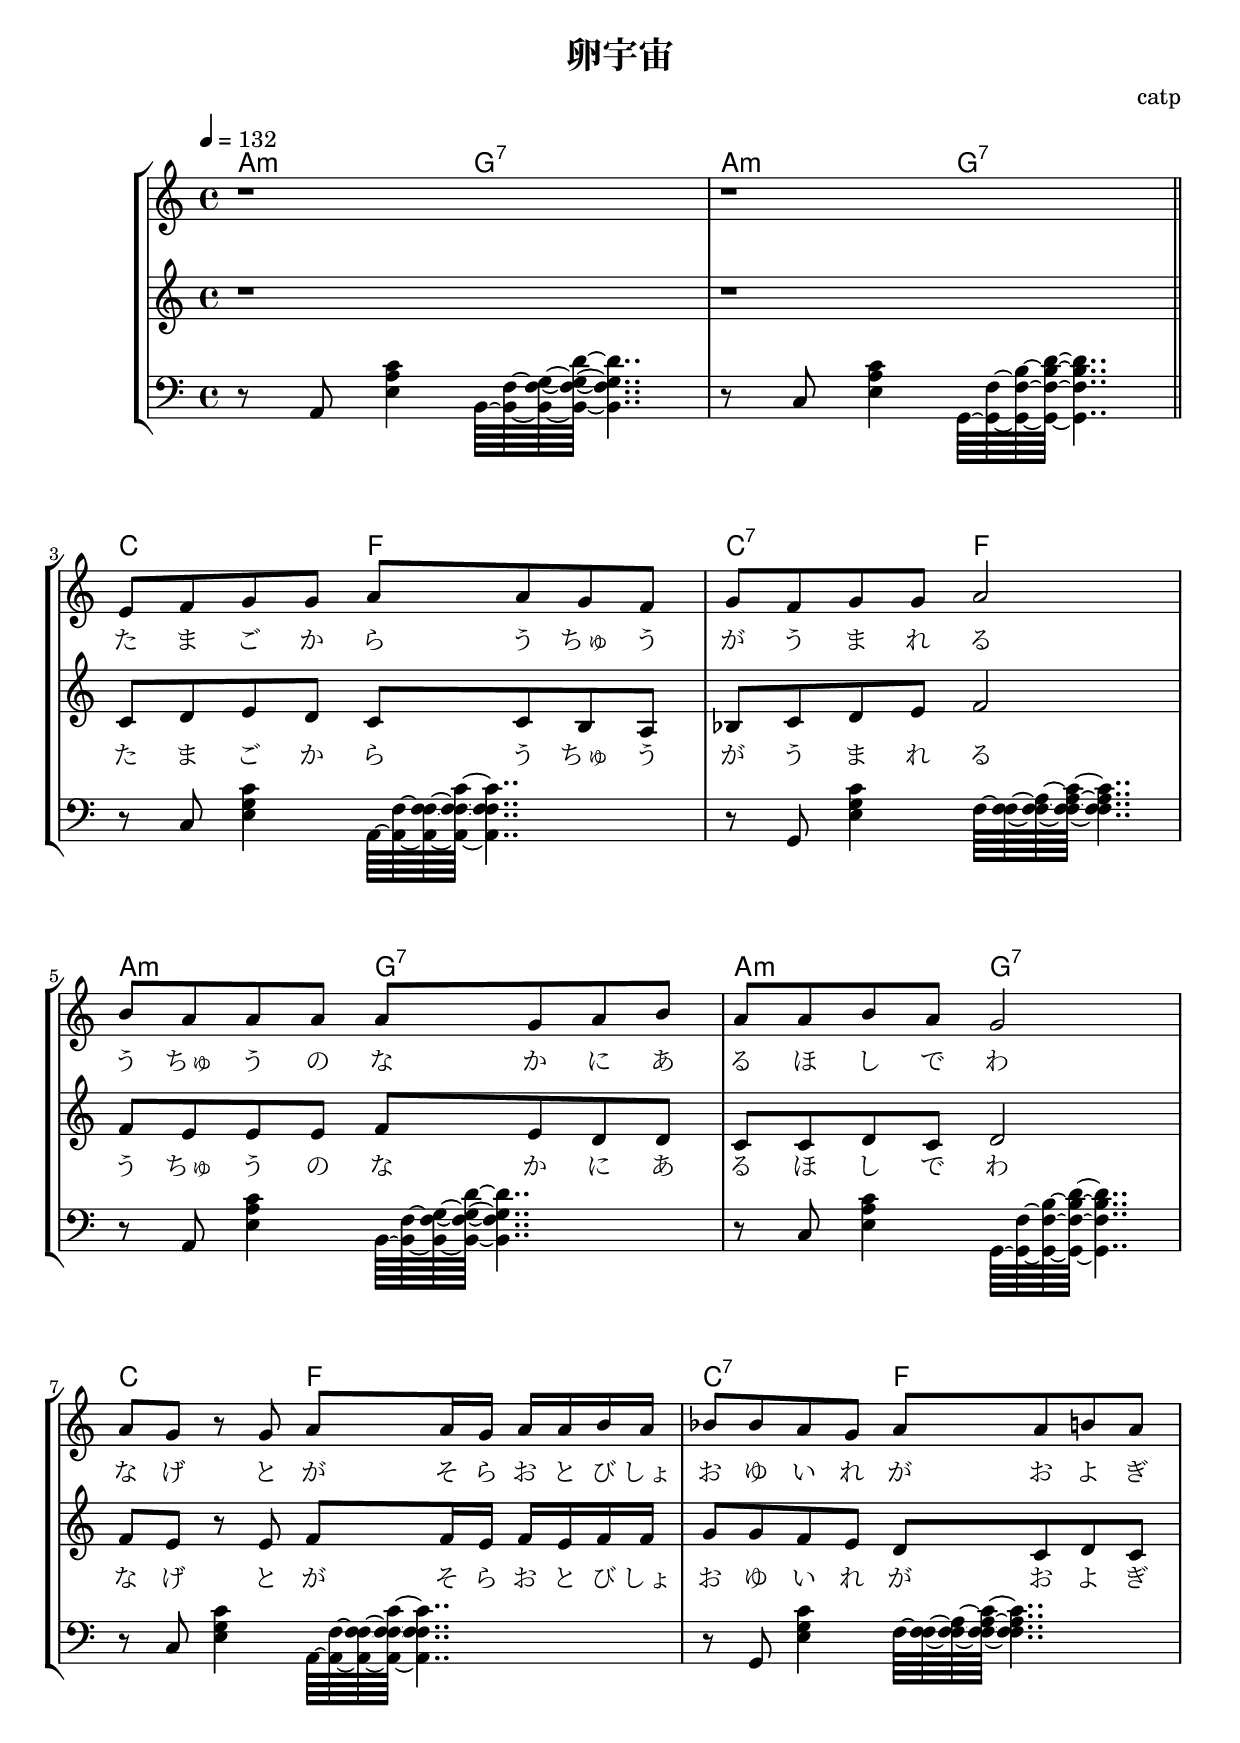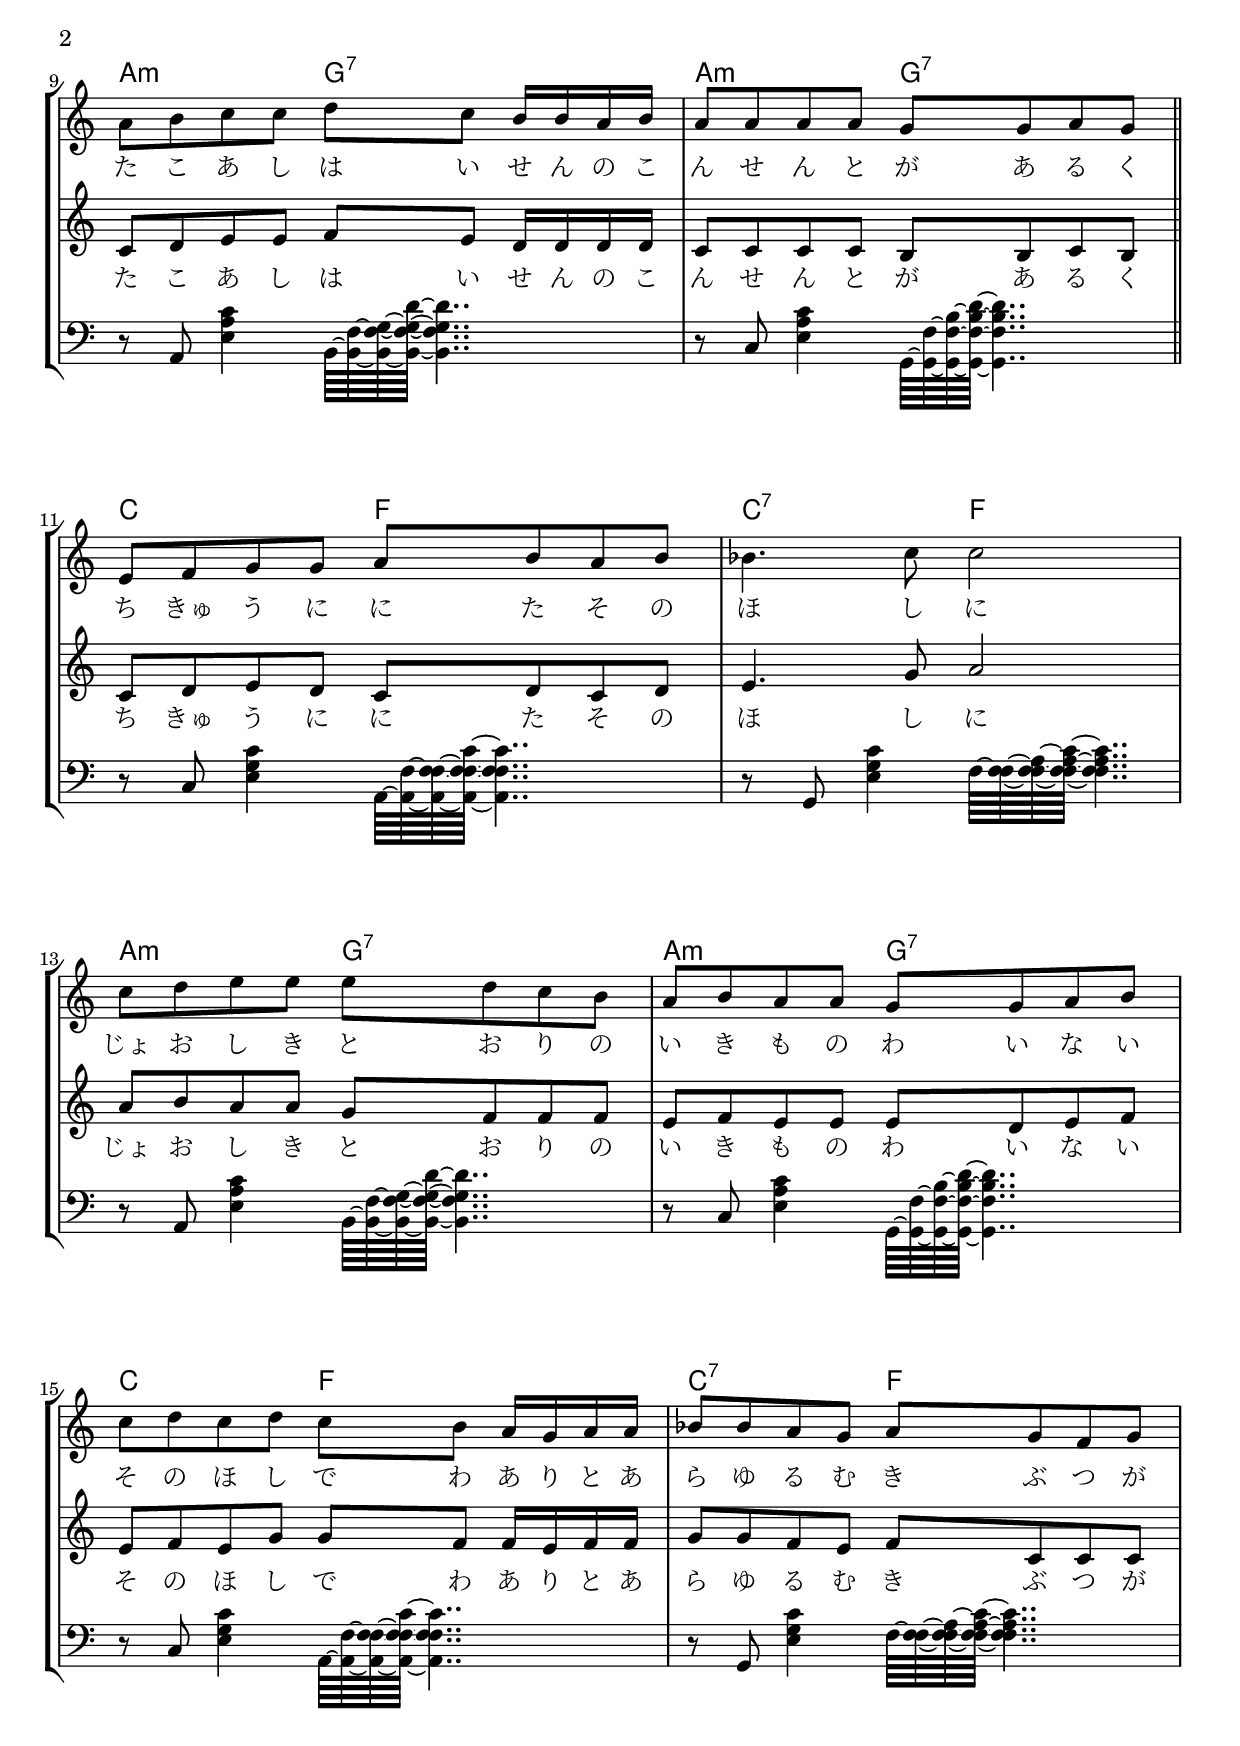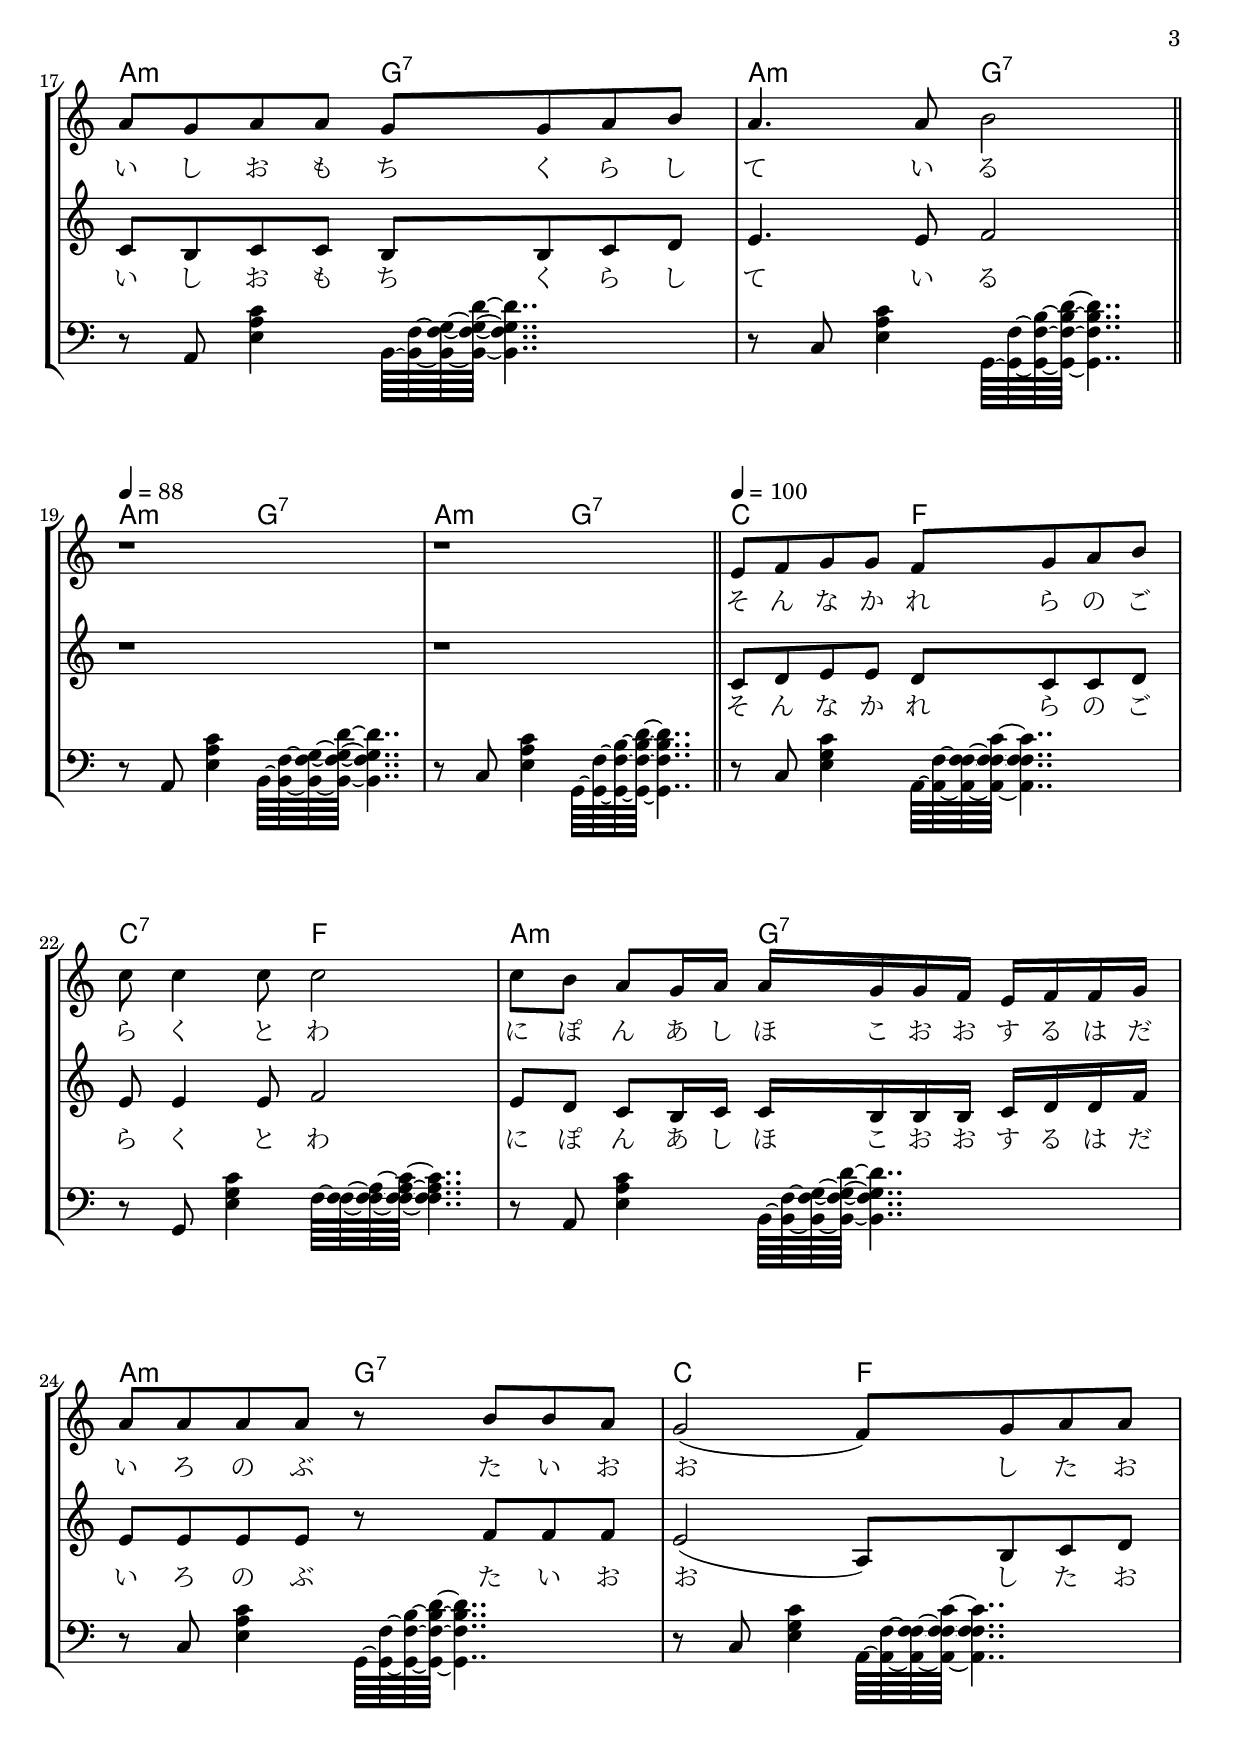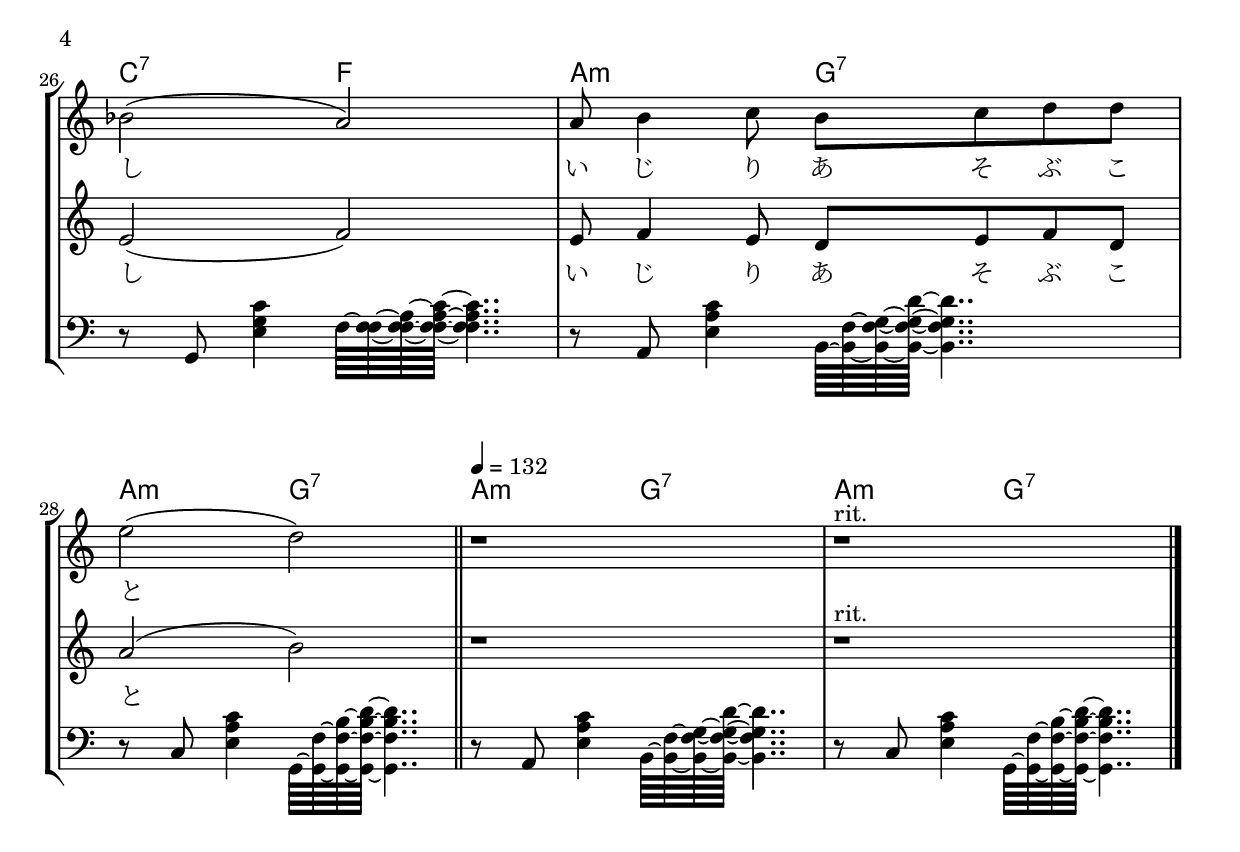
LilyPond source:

\version "2.12.1"

\header {
	title = \markup {卵宇宙}
	composer = \markup \center-column {catp}
}

harmony = \chordmode {
	a2:m g:7 a:m g:7 

	c f c:7 f a:m g:7 a:m g:7 c f c:7 f a:m g:7 a:m g:7 

	c f c:7 f a:m g:7 a:m g:7 c f c:7 f a:m g:7 a:m g:7 

	a:m g:7 a:m g:7 

	c f c:7 f a:m g:7 a:m g:7 c f c:7 f a:m g:7 a:m g:7 

	a:m g:7 a:m g:7 
}

melody = {
	\key c \major
	\tempo 4 = 132
	r1 | r1   
	\set Staff.midiInstrument = #"fss0.23"
	e'8  f'8  g'8  g'8  a'8  a'8  g'8  f'8 
	g'8  f'8  g'8  g'8  a'2 
	b'8  a'8  a'8  a'8  a'8  g'8  a'8  b'8 
	a'8  a'8  b'8  a'8  g'2 
	a'8  g'8  r8  g'8  a'8  a'16  g'16  a'16  a'16  b'16  a'16 
	bes'8  bes'8  a'8  g'8  a'8  a'8  b'8  a'8 
	a'8  b'8  c''8  c''8  d''8  c''8  b'16  b'16  a'16  b'16 
	a'8  a'8  a'8  a'8  g'8  g'8  a'8  g'8
	\set Staff.midiInstrument = #"fss0.23"
	e'8  f'8  g'8  g'8  a'8  b'8  a'8  b'8 
	bes'4.  c''8  c''2 
	c''8  d''8  e''8  e''8  e''8  d''8  c''8  b'8 
	a'8  b'8  a'8  a'8  g'8  g'8  a'8  b'8 
	c''8  d''8  c''8  d''8  c''8  b'8  a'16  g'16  a'16  a'16 
	bes'8  bes'8  a'8  g'8  a'8  g'8  f'8  g'8 
	a'8  g'8  a'8  a'8  g'8  g'8  a'8  b'8 
	a'4.  a'8  b'2
	\tempo 4 = 88
	r1 | r1   
	\set Staff.midiInstrument = #"fss0.23"
		\tempo 4 = 100
e'8  f'8  g'8  g'8  f'8  g'8  a'8  b'8 
	c''8  c''4  c''8  c''2 
	c''8  b'8  a'8  g'16  a'16  a'16  g'16  g'16  f'16  e'16  f'16  f'16  g'16 
	a'8  a'8  a'8  a'8  r8  b'8  b'8  a'8 
	g'2  (f'8)  g'8  a'8  a'8 
	bes'2  (a'2) 
	a'8  b'4  c''8  b'8  c''8  d''8  d''8 
	e''2  (d''2)
	\tempo 4 = 132
	r1 | r1^"rit." \bar "|."
}

words = \lyricmode {
	
	た  ま  ご  か  ら  う  ちゅ  う  が  う  ま  れ  る  う  ちゅ  う  の  な  か  に  あ  る  ほ  し  で  わ  な  げ  と  が  そ  ら  お  と  び  しょ  お  ゆ  い  れ  が  お  よ  ぎ  た  こ  あ  し  は  い  せ  ん  の  こ  ん  せ  ん  と  が  あ  る  く  
	ち  きゅ  う  に  に  た  そ  の  ほ  し  に  じょ  お  し  き  と  お  り  の  い  き  も  の  わ  い  な  い  そ  の  ほ  し  で  わ  あ  り  と  あ  ら  ゆ  る  む  き  ぶ  つ  が  い  し  お  も  ち  く  ら  し  て  い  る  
	
	そ  ん  な  か  れ  ら  の  ご  ら  く  と  わ  に  ぽ  ん  あ  し  ほ  こ  お  お  す  る  は  だ  い  ろ  の  ぶ  た  い  お  お  し  た  お  し  い  じ  り  あ  そ  ぶ  こ  と  
	
}

secondmelody = {
	\key c \major
	\tempo 4 = 132
	r1 | r1   
	\set Staff.midiInstrument = #"mmi0.42"
	c'8  d'8  e'8  d'8  c'8  c'8  b8  a8 
	bes8  c'8  d'8  e'8  f'2 
	f'8  e'8  e'8  e'8  f'8  e'8  d'8  d'8 
	c'8  c'8  d'8  c'8  d'2 
	f'8  e'8  r8  e'8  f'8  f'16  e'16  f'16  e'16  f'16  f'16 
	g'8  g'8  f'8  e'8  d'8  c'8  d'8  c'8 
	c'8  d'8  e'8  e'8  f'8  e'8  d'16  d'16  d'16  d'16 
	c'8  c'8  c'8  c'8  b8  b8  c'8  b8
	\set Staff.midiInstrument = #"mmi0.42"
	c'8  d'8  e'8  d'8  c'8  d'8  c'8  d'8 
	e'4.  g'8  a'2 
	a'8  b'8  a'8  a'8  g'8  f'8  f'8  f'8 
	e'8  f'8  e'8  e'8  e'8  d'8  e'8  f'8 
	e'8  f'8  e'8  g'8  g'8  f'8  f'16  e'16  f'16  f'16 
	g'8  g'8  f'8  e'8  f'8  c'8  c'8  c'8 
	c'8  b8  c'8  c'8  b8  b8  c'8  d'8 
	e'4.  e'8  f'2
	\tempo 4 = 88
	r1 | r1   
	\set Staff.midiInstrument = #"Choir Aahs"
		\tempo 4 = 100
c'8  d'8  e'8  e'8  d'8  c'8  c'8  d'8 
	e'8  e'4  e'8  f'2 
	e'8  d'8  c'8  b16  c'16  c'16  b16  b16  b16  c'16  d'16  d'16  f'16 
	e'8  e'8  e'8  e'8  r8  f'8  f'8  f'8 
	e'2  (a8)  b8  c'8  d'8 
	e'2  (f'2) 
	e'8  f'4  e'8  d'8  e'8  f'8  d'8 
	a'2  (b'2)
	\tempo 4 = 132
	r1 | r1^"rit." \bar "|."
}

secondwords = \lyricmode {
	
	た  ま  ご  か  ら  う  ちゅ  う  が  う  ま  れ  る  う  ちゅ  う  の  な  か  に  あ  る  ほ  し  で  わ  な  げ  と  が  そ  ら  お  と  び  しょ  お  ゆ  い  れ  が  お  よ  ぎ  た  こ  あ  し  は  い  せ  ん  の  こ  ん  せ  ん  と  が  あ  る  く  
	ち  きゅ  う  に  に  た  そ  の  ほ  し  に  じょ  お  し  き  と  お  り  の  い  き  も  の  わ  い  な  い  そ  の  ほ  し  で  わ  あ  り  と  あ  ら  ゆ  る  む  き  ぶ  つ  が  い  し  お  も  ち  く  ら  し  て  い  る  
	
	そ  ん  な  か  れ  ら  の  ご  ら  く  と  わ  に  ぽ  ん  あ  し  ほ  こ  お  お  す  る  は  だ  い  ろ  の  ぶ  た  い  お  お  し  た  お  し  い  じ  り  あ  そ  ぶ  こ  と  
	
}

tempochange = {
	\tempo 4 = 132
	r1 | r1 \bar "||"
	\tempo 4 = 132
	r1 | r1 | r1 | r1 | r1 | r1 | r1 | r1 \bar "||"
	\tempo 4 = 132
	r1 | r1 | r1 | r1 | r1 | r1 | r1 | r1 \bar "||"
	\tempo 4 = 88
	r1 | r1 \bar "||"
	\tempo 4 = 100
	r1 | r1 | r1 | r1 | r1 | r1 | r1 | r1 \bar "||"
	\tempo 4 = 132
	r1 | \tempo 4 = 99 r2 \tempo 4 = 88 r2 \bar "|."
}

mainacc = {
	\clef bass
	\set Staff.midiInstrument = #"Voice Oohs"
	\key c \major
	\tempo 4 = 132
	r8 a,8 <e a c'>4
	b,64~ <b,~ f~> <b,~ f~ g~> <b, f g d'>~ <b, f g d'>4..
	r8 c8 <e a c'>4
	g,64~ <g,~ f~> <g,~ f~ b~> <g, f b d'>~ <g, f b d'>4..
	\bar "||"

	\set Staff.midiInstrument = #"Voice Oohs"
	r8 c8 <e g c'>4
	a,64~ <a,~ f~> <a,~ f~ f~> <a, f f c'>~ <a, f f c'>4..
	r8 g,8 <e g c'>4
	f64~ <f~ f~> <f~ f~ a~> <f f a c'>~ <f f a c'>4..
	r8 a,8 <e a c'>4
	b,64~ <b,~ f~> <b,~ f~ g~> <b, f g d'>~ <b, f g d'>4..
	r8 c8 <e a c'>4
	g,64~ <g,~ f~> <g,~ f~ b~> <g, f b d'>~ <g, f b d'>4..
	r8 c8 <e g c'>4
	a,64~ <a,~ f~> <a,~ f~ f~> <a, f f c'>~ <a, f f c'>4..
	r8 g,8 <e g c'>4
	f64~ <f~ f~> <f~ f~ a~> <f f a c'>~ <f f a c'>4..
	r8 a,8 <e a c'>4
	b,64~ <b,~ f~> <b,~ f~ g~> <b, f g d'>~ <b, f g d'>4..
	r8 c8 <e a c'>4
	g,64~ <g,~ f~> <g,~ f~ b~> <g, f b d'>~ <g, f b d'>4..
	\bar "||"

	\set Staff.midiInstrument = #"Voice Oohs"
	r8 c8 <e g c'>4
	a,64~ <a,~ f~> <a,~ f~ f~> <a, f f c'>~ <a, f f c'>4..
	r8 g,8 <e g c'>4
	f64~ <f~ f~> <f~ f~ a~> <f f a c'>~ <f f a c'>4..
	r8 a,8 <e a c'>4
	b,64~ <b,~ f~> <b,~ f~ g~> <b, f g d'>~ <b, f g d'>4..
	r8 c8 <e a c'>4
	g,64~ <g,~ f~> <g,~ f~ b~> <g, f b d'>~ <g, f b d'>4..
	r8 c8 <e g c'>4
	a,64~ <a,~ f~> <a,~ f~ f~> <a, f f c'>~ <a, f f c'>4..
	r8 g,8 <e g c'>4
	f64~ <f~ f~> <f~ f~ a~> <f f a c'>~ <f f a c'>4..
	r8 a,8 <e a c'>4
	b,64~ <b,~ f~> <b,~ f~ g~> <b, f g d'>~ <b, f g d'>4..
	r8 c8 <e a c'>4
	g,64~ <g,~ f~> <g,~ f~ b~> <g, f b d'>~ <g, f b d'>4..
	\bar "||"

	\set Staff.midiInstrument = #"Voice Oohs"
	\tempo 4 = 88
	r8 a,8 <e a c'>4
	b,64~ <b,~ f~> <b,~ f~ g~> <b, f g d'>~ <b, f g d'>4..
	r8 c8 <e a c'>4
	g,64~ <g,~ f~> <g,~ f~ b~> <g, f b d'>~ <g, f b d'>4..
	\bar "||"

	\set Staff.midiInstrument = #"Voice Oohs"
	\tempo 4 = 100
	r8 c8 <e g c'>4
	a,64~ <a,~ f~> <a,~ f~ f~> <a, f f c'>~ <a, f f c'>4..
	r8 g,8 <e g c'>4
	f64~ <f~ f~> <f~ f~ a~> <f f a c'>~ <f f a c'>4..
	r8 a,8 <e a c'>4
	b,64~ <b,~ f~> <b,~ f~ g~> <b, f g d'>~ <b, f g d'>4..
	r8 c8 <e a c'>4
	g,64~ <g,~ f~> <g,~ f~ b~> <g, f b d'>~ <g, f b d'>4..
	r8 c8 <e g c'>4
	a,64~ <a,~ f~> <a,~ f~ f~> <a, f f c'>~ <a, f f c'>4..
	r8 g,8 <e g c'>4
	f64~ <f~ f~> <f~ f~ a~> <f f a c'>~ <f f a c'>4..
	r8 a,8 <e a c'>4
	b,64~ <b,~ f~> <b,~ f~ g~> <b, f g d'>~ <b, f g d'>4..
	r8 c8 <e a c'>4
	g,64~ <g,~ f~> <g,~ f~ b~> <g, f b d'>~ <g, f b d'>4..
	\bar "||"

	\set Staff.midiInstrument = #"Voice Oohs"
	\tempo 4 = 132
	r8 a,8 <e a c'>4
	b,64~ <b,~ f~> <b,~ f~ g~> <b, f g d'>~ <b, f g d'>4..
	r8 c8 <e a c'>4
	g,64~ <g,~ f~> <g,~ f~ b~> <g, f b d'>~ <g, f b d'>4..
	\bar "|."
}

subacc = {
	\clef bass
	\set Staff.midiInstrument = #"Tinkle Bell"
	\key c \major
	\tempo 4 = 132
	<a, e a c'>2
	<b, f g d'>2
	<c e a c'>2
	<g, f b d'>2
	\bar "||"

	\set Staff.midiInstrument = #"Tinkle Bell"
	<c e g c'>2
	<a, f f c'>2
	<g, e g c'>2
	<f f a c'>2
	<a, e a c'>2
	<b, f g d'>2
	<c e a c'>2
	<g, f b d'>2
	<c e g c'>2
	<a, f f c'>2
	<g, e g c'>2
	<f f a c'>2
	<a, e a c'>2
	<b, f g d'>2
	<c e a c'>2
	<g, f b d'>2
	\bar "||"

	\set Staff.midiInstrument = #"Tinkle Bell"
	<c e g c'>2
	<a, f f c'>2
	<g, e g c'>2
	<f f a c'>2
	<a, e a c'>2
	<b, f g d'>2
	<c e a c'>2
	<g, f b d'>2
	<c e g c'>2
	<a, f f c'>2
	<g, e g c'>2
	<f f a c'>2
	<a, e a c'>2
	<b, f g d'>2
	<c e a c'>2
	<g, f b d'>2
	\bar "||"

	\set Staff.midiInstrument = #"Tinkle Bell"
	\tempo 4 = 88
	a,4 a,4
	b,4 b,4
	c4 c4
	g,4 g,4
	\bar "||"

	\set Staff.midiInstrument = #"Tinkle Bell"
	\tempo 4 = 100
	<c e g c'>2
	<a, f f c'>2
	<g, e g c'>2
	<f f a c'>2
	<a, e a c'>2
	<b, f g d'>2
	<c e a c'>2
	<g, f b d'>2
	<c e g c'>2
	<a, f f c'>2
	<g, e g c'>2
	<f f a c'>2
	<a, e a c'>2
	<b, f g d'>2
	<c e a c'>2
	<g, f b d'>2
	\bar "||"

	\set Staff.midiInstrument = #"Tinkle Bell"
	\tempo 4 = 132
	<a, e a c'>2
	<b, f g d'>2
	<c e a c'>2
	<g, f b d'>2
	\bar "|."
}

percA = {
	\drummode {
	r4 hh8. hh4 r16 hh4  |hh4 hh8 hh4. hh4  \bar "||"
	r4 hh8. hh4 r16 hh4  |hh4 hh8 hh4. hh4  |hh4 hh8. hh4 r16 hh4  |hh4 hh8 hh4. hh4  |r4 hh8. hh4 r16 hh4  |hh4 hh8 hh4. hh4  |hh4 hh8. hh4 r16 hh4  |hh4 hh8 hh4. hh4  \bar "||"
	r4 hh8. hh4 r16 hh4  |hh4 hh8 hh4. hh4  |hh4 hh8. hh4 r16 hh4  |hh4 hh8 hh4. hh4  |r4 hh8. hh4 r16 hh4  |hh4 hh8 hh4. hh4  |hh4 hh8. hh4 r16 hh4  |hh4 hh8 hh4. hh4  \bar "||"
	r1  |r2 r8 hho4 hho8  \bar "||"
	r4 hh8. hh4 r16 hh4  |hh4 hh8 hh4. hh4  |hh4 hh8. hh4 r16 hh4  |hh4 hh8 hh4. hh4  |r4 hh8. hh4 r16 hh4  |hh4 hh8 hh4. hh4  |hh4 hh8. hh4 r16 hh4  |hh4 hh8 hh4. hh4  \bar "||"
	r4 hh8. hh4 r16 hh4  |hh4 hh8 hh4. hh4  \bar "|."
	}
}

percB = {
	\drummode {
	r8 hhp4 hhp4 hhp4 hhp8  |r8 hhp2 hhp4.  \bar "||"
	r8 hhp4 hhp4 hhp4 hhp8  |r8 hhp2 hhp4 hhp8  |r8 hhp4 hhp4 hhp4 hhp8  |r8 hhp2 hhp4 hhp8  |r8 hhp4 hhp4 hhp4 hhp8  |r8 hhp2 hhp4 hhp8  |r8 hhp4 hhp4 hhp4 hhp8  |r8 hhp2 hhp4.  \bar "||"
	r8 hhp4 hhp4 hhp4 hhp8  |r8 hhp2 hhp4 hhp8  |r8 hhp4 hhp4 hhp4 hhp8  |r8 hhp2 hhp4 hhp8  |r8 hhp4 hhp4 hhp4 hhp8  |r8 hhp2 hhp4 hhp8  |r8 hhp4 hhp4 hhp4 hhp8  |r8 hhp2 hhp4.  \bar "||"
	r4. hhp2 hhp8  |hhp4 hhp4 hhp4 hhp4  \bar "||"
	r8 hhp4 hhp4 hhp4 hhp8  |r8 hhp2 hhp4 hhp8  |r8 hhp4 hhp4 hhp4 hhp8  |r8 hhp2 hhp4 hhp8  |r8 hhp4 hhp4 hhp4 hhp8  |r8 hhp2 hhp4 hhp8  |r8 hhp4 hhp4 hhp4 hhp8  |r8 hhp2 hhp4.  \bar "||"
	r8 hhp4 hhp4 hhp4 hhp8  |r8 hhp2 hhp4.  \bar "|."
	}
}

percC = {
	\drummode {
	r4 sn2 sn8. sn16  |r4 sn2 sn8 sn16 sn16  \bar "||"
	r4 sn2 sn8. sn16  |r4 sn2 sn8. sn16  |r4 sn2 sn8. sn16  |r4 sn2 sn8. sn16  |r4 sn2 sn8. sn16  |r4 sn2 sn8. sn16  |r4 sn2 sn8. sn16  |r4 sn2 sn8 sn16 sn16  \bar "||"
	r4 sn2 sn8. sn16  |r4 sn2 sn8. sn16  |r4 sn2 sn8. sn16  |r4 sn2 sn8. sn16  |r4 sn2 sn8. sn16  |r4 sn2 sn8. sn16  |r4 sn2 sn8. sn16  |r4 sn2 sn8 sn16 sn16  \bar "||"
	hh4 hh4 hh4 hh4  |r4. hh2 r8  \bar "||"
	r4 sn2 sn8. sn16  |r4 sn2 sn8. sn16  |r4 sn2 sn8. sn16  |r4 sn2 sn8. sn16  |r4 sn2 sn8. sn16  |r4 sn2 sn8. sn16  |r4 sn2 sn8. sn16  |r4 sn2 sn8 sn16 sn16  \bar "||"
	r4 sn2 sn8. sn16  |r4 sn2 sn8 sn16 sn16  \bar "|."
	}
}

percD = {
	\drummode {
	bd4. r16 bd8. bd4 bd8  |bd8 bd4 r16 bd8. bd4 bd8  \bar "||"
	bd4. r16 bd8. bd4 bd8  |bd8 bd4 r16 bd8. bd4 bd8  |bd4. r16 bd8. bd4 bd8  |bd8 bd4 r16 bd8. bd4 bd8  |bd4. r16 bd8. bd4 bd8  |bd8 bd4 r16 bd8. bd4 bd8  |bd4. r16 bd8. bd4 bd8  |bd8 bd4 r16 bd8. bd4 bd8  \bar "||"
	bd4. r16 bd8. bd4 bd8  |bd8 bd4 r16 bd8. bd4 bd8  |bd4. r16 bd8. bd4 bd8  |bd8 bd4 r16 bd8. bd4 bd8  |bd4. r16 bd8. bd4 bd8  |bd8 bd4 r16 bd8. bd4 bd8  |bd4. r16 bd8. bd4 bd8  |bd8 bd4 r16 bd8. bd4 bd8  \bar "||"
	bd2. r8 bd8  |bd8. bd4. r16 bd4 bd8  \bar "||"
	bd4. r16 bd8. bd4 bd8  |bd8 bd4 r16 bd8. bd4 bd8  |bd4. r16 bd8. bd4 bd8  |bd8 bd4 r16 bd8. bd4 bd8  |bd4. r16 bd8. bd4 bd8  |bd8 bd4 r16 bd8. bd4 bd8  |bd4. r16 bd8. bd4 bd8  |bd8 bd4 r16 bd8. bd4 bd8  \bar "||"
	bd4. r16 bd8. bd4 bd8  |bd8 bd4 r16 bd8. bd4 bd8  \bar "|."
	}
}

percE = {
	\drummode {
	r1  |r4. r16 hho2 r16  \bar "||"
	r1  |r4. r16 hho2 r16  |r1  |r4. r16 hho2 r16  |r1  |r4. r16 hho2 r16  |r1  |r4. r16 hho2 r16  \bar "||"
	r1  |r4. r16 hho2 r16  |r1  |r4. r16 hho2 r16  |r1  |r4. r16 hho2 r16  |r1  |r4. r16 hho2 r16  \bar "||"
	r1 | r1 \bar "||"
	r1  |r4. r16 hho2 r16  |r1  |r4. r16 hho2 r16  |r1  |r4. r16 hho2 r16  |r1  |r4. r16 hho2 r16  \bar "||"
	r1  |r4. r16 hho2 r16  \bar "|."
	}
}

percF = {
	\drummode {
	cymc1  |r1 \bar "||"
	cymc1  |r1 |r1 |r1 |cymc1  |r1 |r1 |r1 \bar "||"
	cymc1  |r1 |r1 |r1 |cymc1  |r1 |r1 |r1 \bar "||"
	r1 | r1 \bar "||"
	cymc1  |r1 |r1 |r1 |cymc1  |r1 |r1 |r1 \bar "||"
	cymc1  |r1 \bar "|."
	}
}

\score {
	<<
		\new StaffGroup <<
			\new ChordNames {\harmony}
			\new Voice = "melody" {\melody}
			\new Lyrics \lyricsto "melody" \words
			\new Voice = "secondmelody" {\secondmelody}
			\new Lyrics \lyricsto "secondmelody" \secondwords
			\new Staff = "mainacc" {\mainacc}
		>>
	>>
	\layout { }
}
